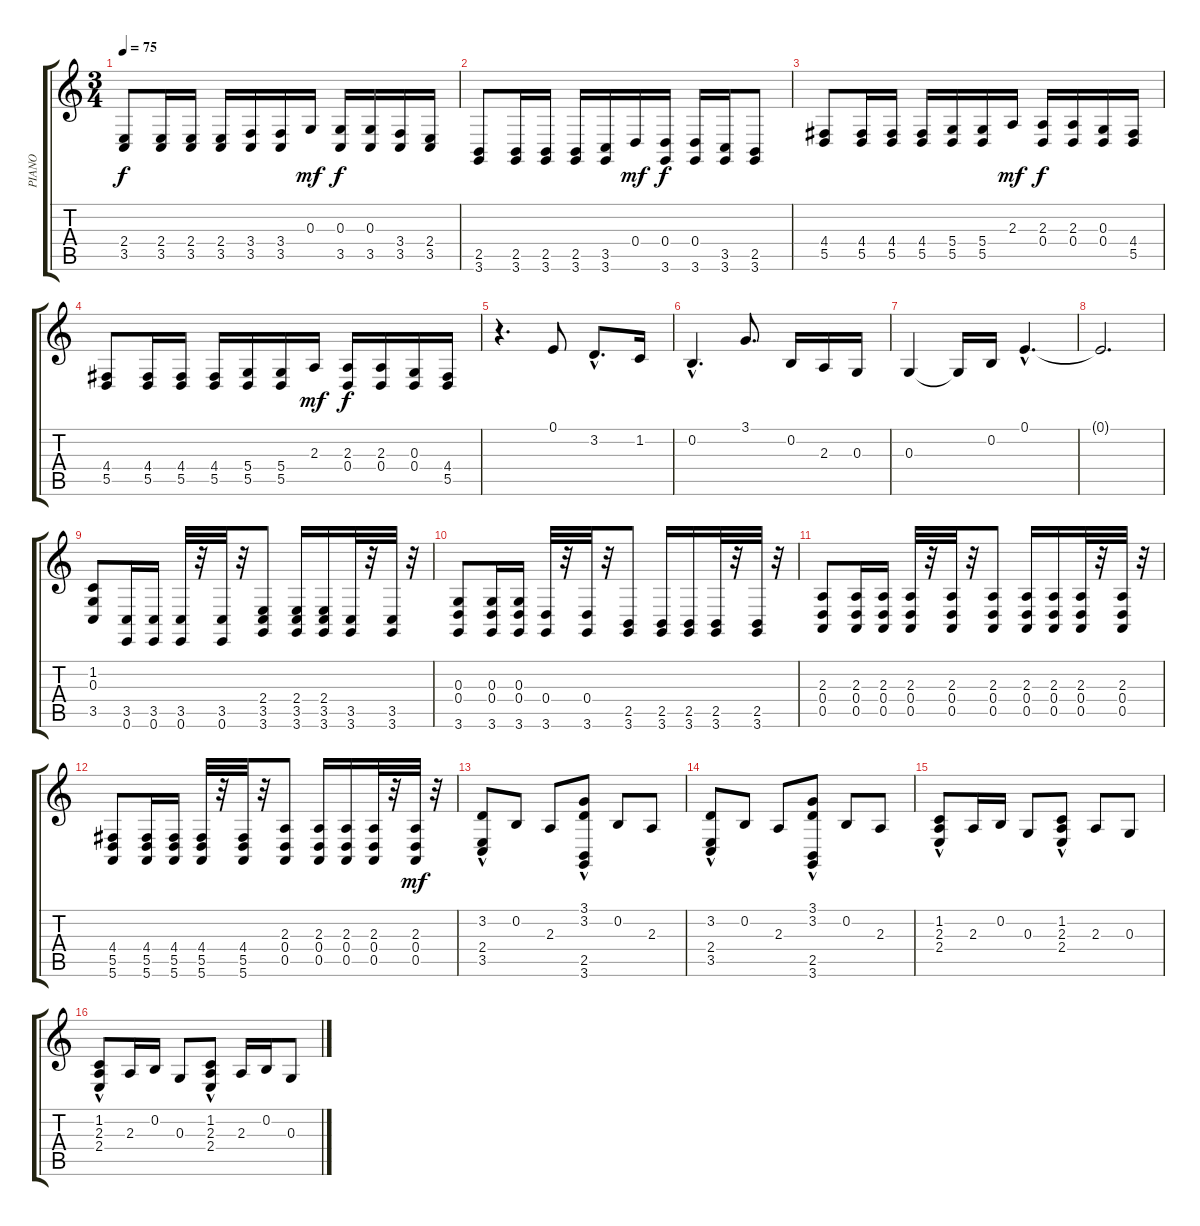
\track ("PIANO" "PIANO") {instrument acousticgrandpiano}
\staff {score tabs}
\tuning (E4 B3 G3 D3 A2 E2) {hide}
\ts (3 4)
\tempo 75
\clef g2
\ks c
(2.4 3.5).8{dy f} (2.4 3.5).16 (2.4 3.5).16 (2.4 3.5).16 (3.4 3.5).16 (3.4 3.5).16 0.3.16{dy mf} (0.3 3.5).16{dy f} (0.3 3.5).16 (3.4 3.5).16 (2.4 3.5).16 |
(2.5 3.6).8 (2.5 3.6).16 (2.5 3.6).16 (2.5 3.6).16 (3.5 3.6).16 0.4.16{dy mf} (0.4 3.6).16{dy f} (0.4 3.6).16 (3.5 3.6).16 (2.5 3.6).8 |
(4.4 5.5).8 (4.4 5.5).16 (4.4 5.5).16 (4.4 5.5).16 (5.4 5.5).16 (5.4 5.5).16 2.3.16{dy mf} (2.3 0.4).16{dy f} (2.3 0.4).16 (0.3 0.4).16 (4.4 5.5).16 |
(4.4 5.5).8 (4.4 5.5).16 (4.4 5.5).16 (4.4 5.5).16 (5.4 5.5).16 (5.4 5.5).16 2.3.16{dy mf} (2.3 0.4).16{dy f} (2.3 0.4).16 (0.3 0.4).16 (4.4 5.5).16 |
r.4{d} 0.1.8{instrument acousticgrandpiano} 3.2{hac}.8{d} 1.2.16 |
0.2{hac}.4{d} 3.1.8{d} 0.2.16 2.3.16 0.3.16 |
0.3.4 0.3{t}.16 0.2.16 0.1{hac}.4{d} |
0.1{t}.2{d} |
(1.2 0.3 3.5).8{instrument distortionguitar} (3.5 0.6).16 (3.5 0.6).16 (3.5 0.6).32 r.32 (3.5 0.6).32 r.32 (2.4 3.5 3.6).8 (2.4 3.5 3.6).16 (2.4 3.5 3.6).16 (3.5 3.6).32 r.32 (3.5 3.6).32 r.32 |
(0.3 0.4 3.6).8 (0.3 0.4 3.6).16 (0.3 0.4 3.6).16 (0.4 3.6).32 r.32 (0.4 3.6).32 r.32 (2.5 3.6).8 (2.5 3.6).16 (2.5 3.6).16 (2.5 3.6).32 r.32 (2.5 3.6).32 r.32 |
(2.3 0.4 0.5).8 (2.3 0.4 0.5).16 (2.3 0.4 0.5).16 (2.3 0.4 0.5).32 r.32 (2.3 0.4 0.5).32 r.32 (2.3 0.4 0.5).8 (2.3 0.4 0.5).16 (2.3 0.4 0.5).16 (2.3 0.4 0.5).32 r.32 (2.3 0.4 0.5).32 r.32 |
(4.4 5.5 5.6).8 (4.4 5.5 5.6).16 (4.4 5.5 5.6).16 (4.4 5.5 5.6).32 r.32 (4.4 5.5 5.6).32 r.32 (2.3 0.4 0.5).8 (2.3 0.4 0.5).16 (2.3 0.4 0.5).16 (2.3 0.4 0.5).32 r.32 (2.3 0.4 0.5).32{dy mf} r.32 |
(3.2{hac} 2.4{hac} 3.5{hac}).8{instrument acousticgrandpiano} 0.2.8 2.3.8 (3.1{hac} 3.2{hac} 2.5{hac} 3.6{hac}).8 0.2.8 2.3.8 |
(3.2{hac} 2.4{hac} 3.5{hac}).8 0.2.8 2.3.8 (3.1 3.2{hac} 2.5 3.6).8 0.2.8 2.3.8 |
(1.2{hac} 2.3 2.4{hac}).8 2.3.16 0.2.16 0.3.8 (1.2{hac} 2.3 2.4{hac}).8 2.3.8 0.3.8 |
(1.2{hac} 2.3 2.4{hac}).8 2.3.16 0.2.16 0.3.8 (1.2 2.3 2.4{hac}).8 2.3.16 0.2.16 0.3.8
